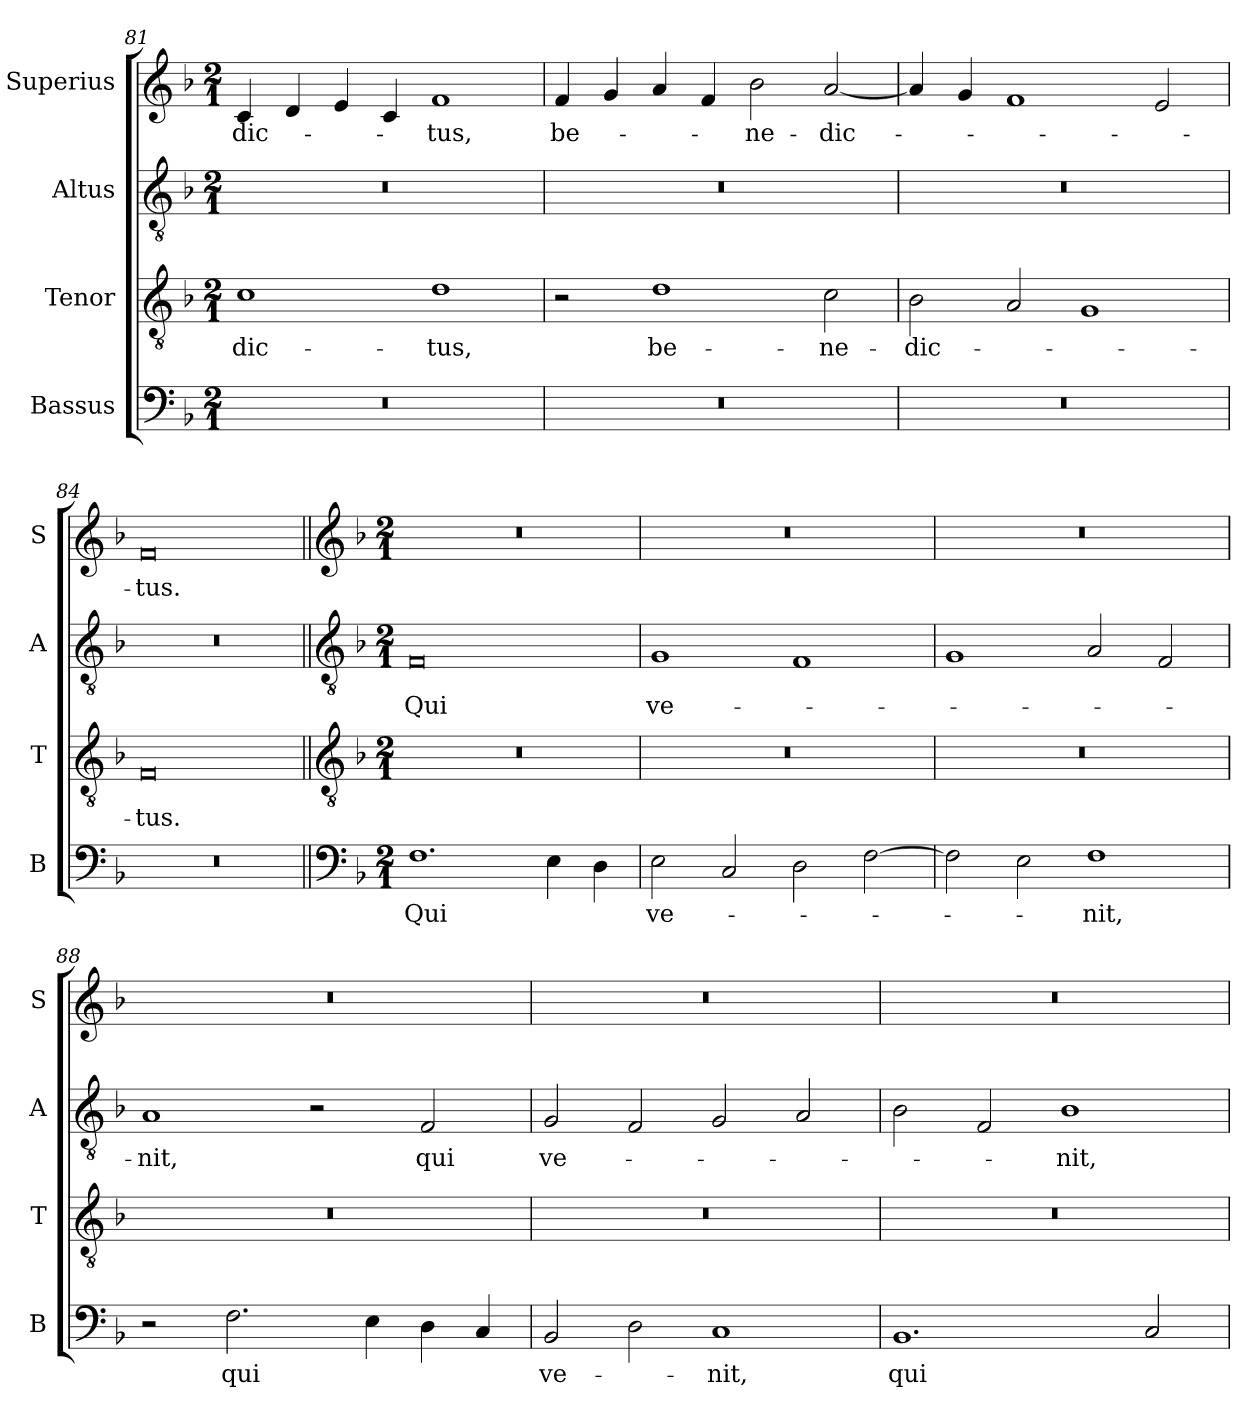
**kern	**text	**kern	**text	**kern	**text	**kern	**text
*part4	*part4	*part3	*part3	*part2	*part2	*part1	*part1
*staff4	*staff4	*staff3	*staff3	*staff2	*staff2	*staff1	*staff1
*I"Bassus	*	*I"Tenor	*	*I"Altus	*	*I"Superius	*
*I'B	*	*I'T	*	*I'A	*	*I'S	*
*clefF4	*	*clefGv2	*	*clefGv2	*	*clefG2	*
*k[b-]	*	*k[b-]	*	*k[b-]	*	*k[b-]	*
*M2/1	*	*M2/1	*	*M2/1	*	*M2/1	*
=81	=81	=81	=81	=81	=81	=81	=81
0r	.	1c	-dic-	0r	.	4c/	-dic-
.	.	.	.	.	.	4d/	.
.	.	.	.	.	.	4e/	.
.	.	.	.	.	.	4c/	.
.	.	1d	-tus,	.	.	1f	-tus,
=82	=82	=82	=82	=82	=82	=82	=82
0r	.	2r	.	0r	.	4f/	be-
.	.	.	.	.	.	4g/	.
.	.	1d	be-	.	.	4a/	.
.	.	.	.	.	.	4f/	.
.	.	.	.	.	.	2b-\	-ne-
.	.	2c\	-ne-	.	.	[2a/	-dic-
=83	=83	=83	=83	=83	=83	=83	=83
0r	.	2B-\	-dic-	0r	.	4a/]	.
.	.	.	.	.	.	4g/	.
.	.	2A/	.	.	.	1f	.
.	.	1G	.	.	.	.	.
.	.	.	.	.	.	2e/	.
=84	=84	=84	=84	=84	=84	=84	=84
0r	.	0F	-tus.	0r	.	0f	-tus.
!!LO:LB:g=z
=85||	=85||	=85||	=85||	=85||	=85||	=85||	=85||
*clefF4	*	*clefGv2	*	*clefGv2	*	*clefG2	*
*k[b-]	*	*k[b-]	*	*k[b-]	*	*k[b-]	*
*M2/1	*	*M2/1	*	*M2/1	*	*M2/1	*
1.F	Qui	0r	.	0F	Qui	0r	.
4E\	.	.	.	.	.	.	.
4D\	.	.	.	.	.	.	.
=86	=86	=86	=86	=86	=86	=86	=86
2E\	ve-	0r	.	1G	ve-	0r	.
2C/	.	.	.	.	.	.	.
2D\	.	.	.	1F	.	.	.
[2F\	.	.	.	.	.	.	.
=87	=87	=87	=87	=87	=87	=87	=87
2F\]	.	0r	.	1G	.	0r	.
2E\	.	.	.	.	.	.	.
1F	-nit,	.	.	2A/	.	.	.
.	.	.	.	2F/	.	.	.
=88	=88	=88	=88	=88	=88	=88	=88
2r	.	0r	.	1A	-nit,	0r	.
2.F\	qui	.	.	.	.	.	.
.	.	.	.	2r	.	.	.
4E\	.	.	.	.	.	.	.
4D\	.	.	.	2F/	qui	.	.
4C/	.	.	.	.	.	.	.
=89	=89	=89	=89	=89	=89	=89	=89
2BB-/	ve-	0r	.	2G/	ve-	0r	.
2D\	.	.	.	2F/	.	.	.
1C	-nit,	.	.	2G/	.	.	.
.	.	.	.	2A/	.	.	.
=90	=90	=90	=90	=90	=90	=90	=90
1.BB-	qui	0r	.	2B-\	.	0r	.
.	.	.	.	2F/	.	.	.
.	.	.	.	1B-	-nit,	.	.
2C/	.	.	.	.	.	.	.
=	=	=	=	=	=	=	=
*-	*-	*-	*-	*-	*-	*-	*-
